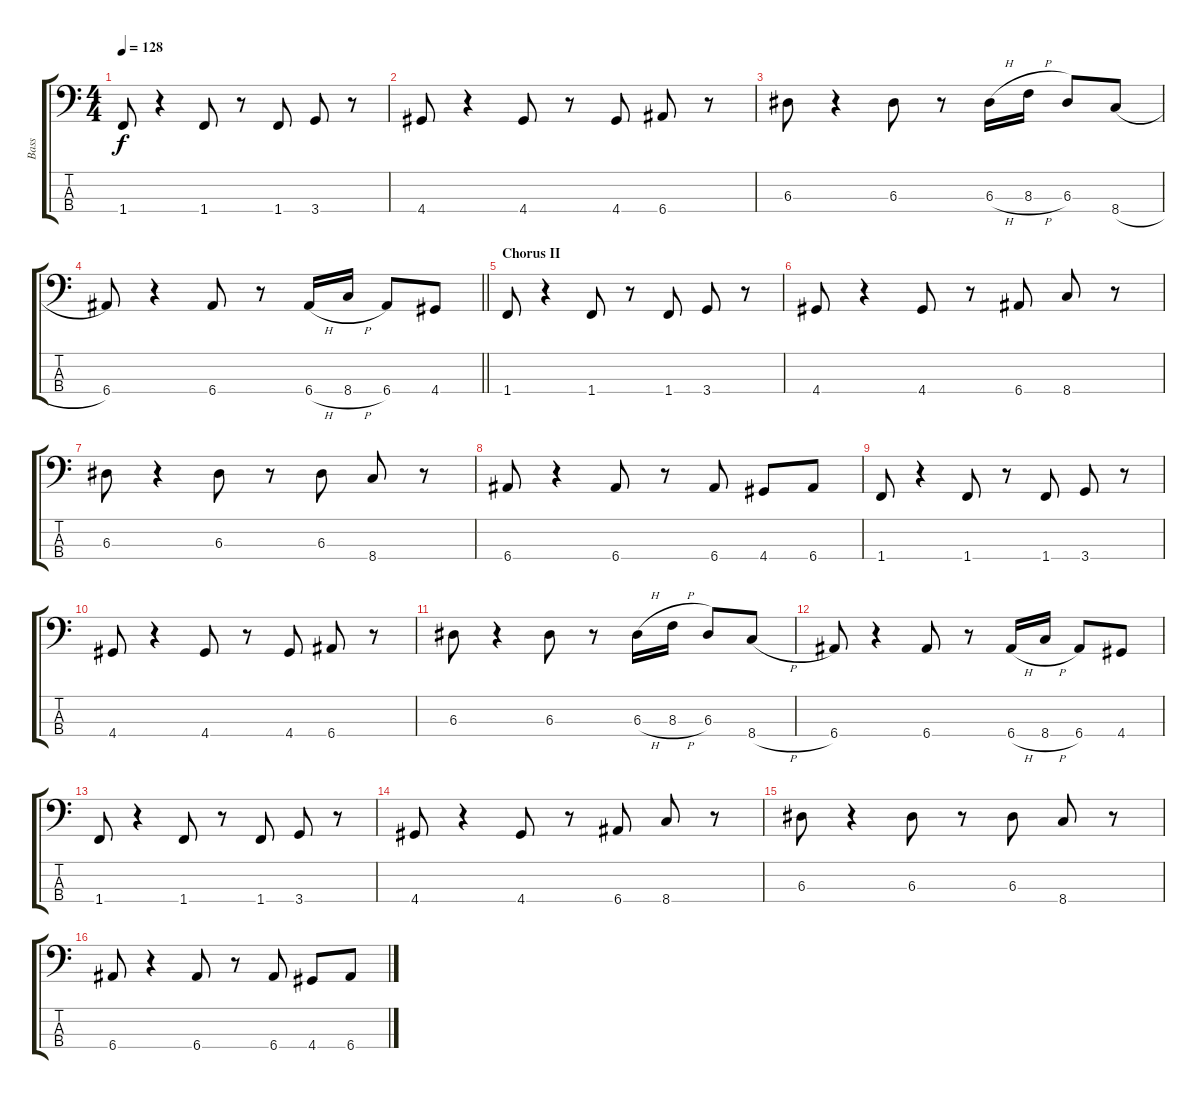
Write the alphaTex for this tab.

\track ("Bass" "Bass") {instrument electricbassfinger}
\staff {score tabs}
\tuning (G2 D2 A1 E1) {hide}
\ts (4 4)
\tempo 128
\clef f4
\ks c
1.4.8{dy f} r.4 1.4.8 r.8 1.4.8 3.4.8 r.8 |
4.4.8 r.4 4.4.8 r.8 4.4.8 6.4.8 r.8 |
6.3.8 r.4 6.3.8 r.8 6.3{h}.16 8.3{h}.16 6.3.8 8.4{h}.8 |
\barLineRight lightlight
6.4.8 r.4 6.4.8 r.8 6.4{h}.16 8.4{h}.16 6.4.8 4.4.8 |
\section ("" "Chorus II")
1.4.8 r.4 1.4.8 r.8 1.4.8 3.4.8 r.8 |
4.4.8 r.4 4.4.8 r.8 6.4.8 8.4.8 r.8 |
6.3.8 r.4 6.3.8 r.8 6.3.8 8.4.8 r.8 |
6.4.8 r.4 6.4.8 r.8 6.4.8 4.4.8 6.4.8 |
1.4.8 r.4 1.4.8 r.8 1.4.8 3.4.8 r.8 |
4.4.8 r.4 4.4.8 r.8 4.4.8 6.4.8 r.8 |
6.3.8 r.4 6.3.8 r.8 6.3{h}.16 8.3{h}.16 6.3.8 8.4{h}.8 |
6.4.8 r.4 6.4.8 r.8 6.4{h}.16 8.4{h}.16 6.4.8 4.4.8 |
1.4.8 r.4 1.4.8 r.8 1.4.8 3.4.8 r.8 |
4.4.8 r.4 4.4.8 r.8 6.4.8 8.4.8 r.8 |
6.3.8 r.4 6.3.8 r.8 6.3.8 8.4.8 r.8 |
6.4.8 r.4 6.4.8 r.8 6.4.8 4.4.8 6.4.8
